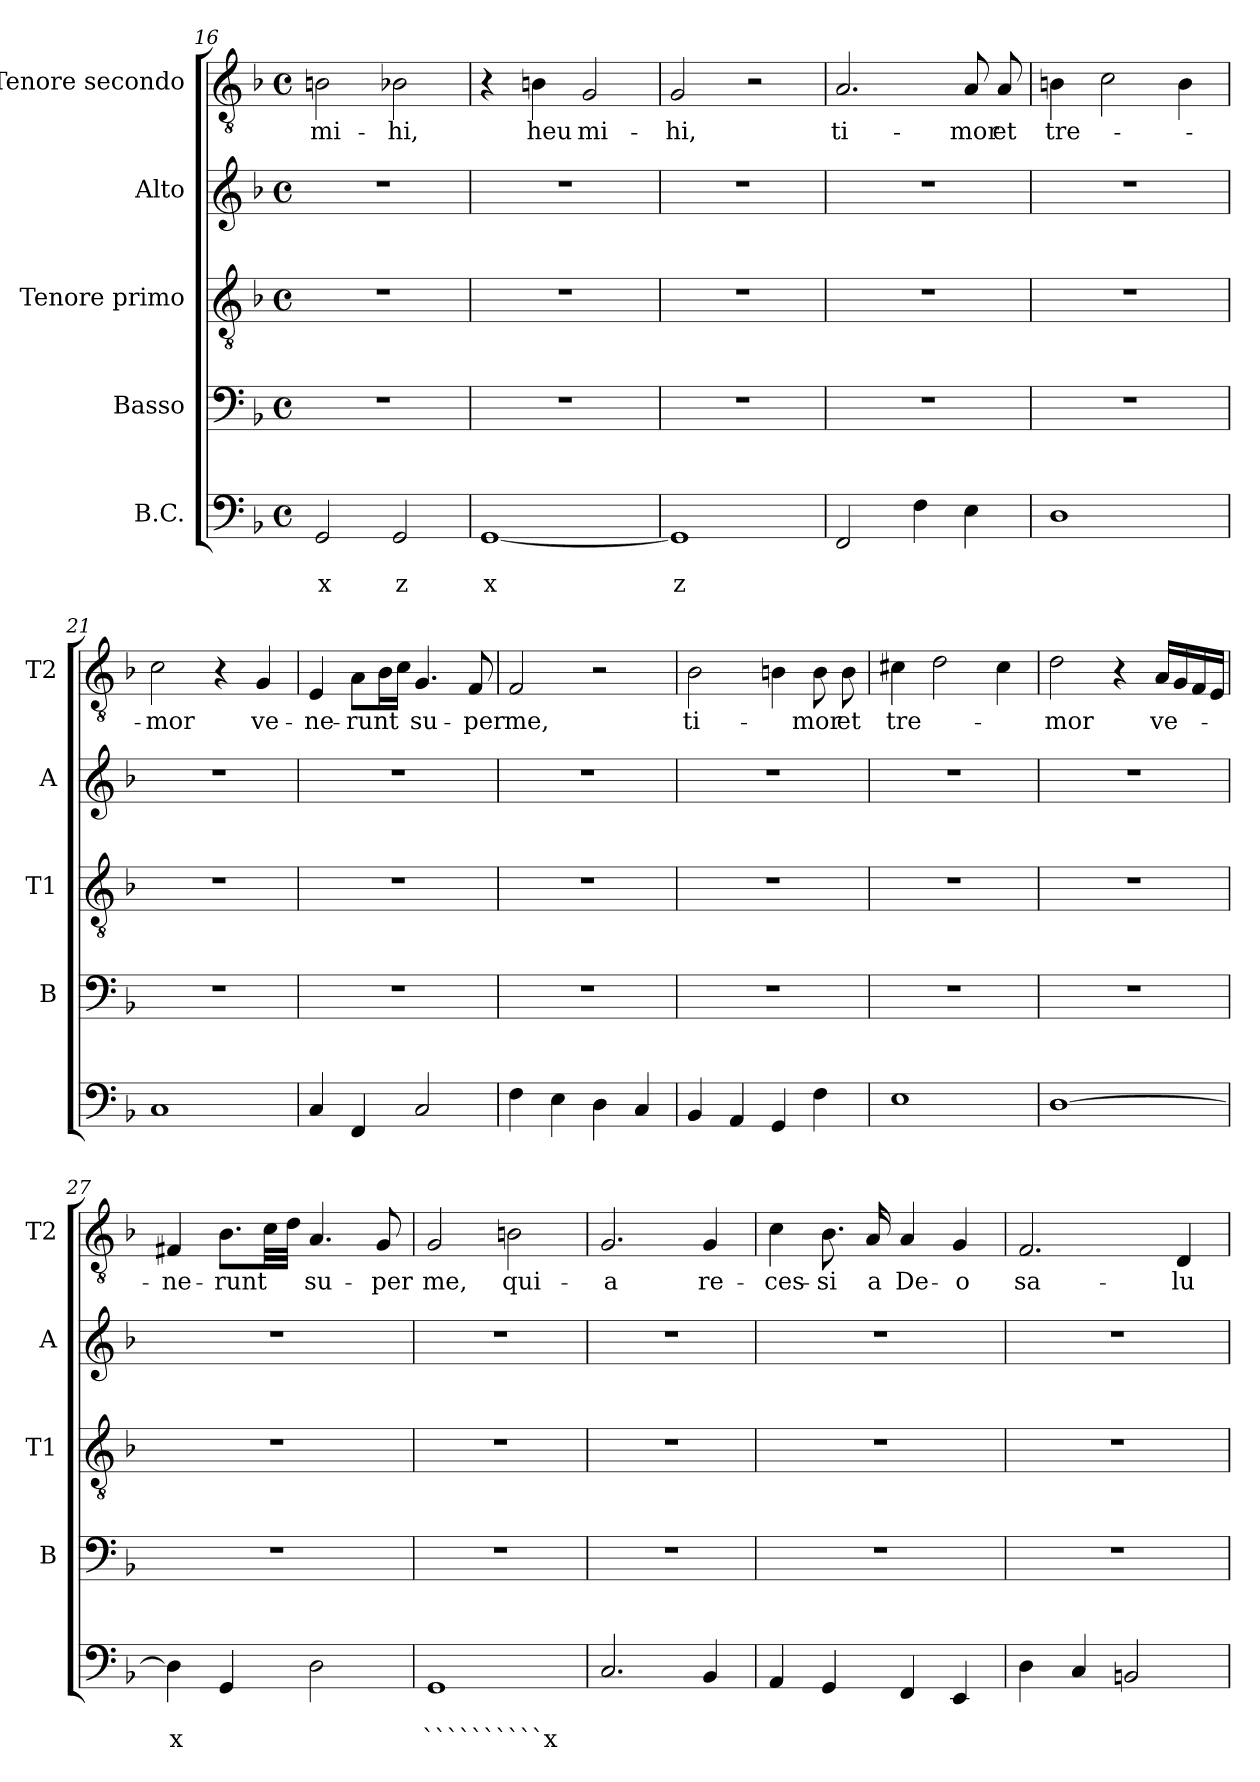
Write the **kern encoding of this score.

**kern	**text	**text	**kern	**kern	**kern	**kern	**text
*part5	*part5	*part5	*part4	*part3	*part2	*part1	*part1
*staff5	*staff5	*staff5	*staff4	*staff3	*staff2	*staff1	*staff1
*I"B.C.	*	*	*I"Basso	*I"Tenore primo	*I"Alto	*I"Tenore secondo	*
*	*	*	*I'B	*I'T1	*I'A	*I'T2	*
*clefF4	*	*	*clefF4	*clefGv2	*clefG2	*clefGv2	*
*k[b-]	*	*	*k[b-]	*k[b-]	*k[b-]	*k[b-]	*
*F:	*	*	*F:	*F:	*F:	*F:	*
*M4/4	*	*	*M4/4	*M4/4	*M4/4	*M4/4	*
*met(c)	*	*	*met(c)	*met(c)	*met(c)	*met(c)	*
=16	=16	=16	=16	=16	=16	=16	=16
!	!	!LO:LY:b	!	!	!	!	!LO:LY:b
2GG/	.	x	1r	1r	1r	2Bn\	mi-
!	!	!LO:LY:b	!	!	!	!	!LO:LY:b
2GG/	.	z	.	.	.	2B-X\	-hi,
=17	=17	=17	=17	=17	=17	=17	=17
!	!	!LO:LY:b	!	!	!	!	!
[1GG	.	x	1r	1r	1r	4r	.
!	!	!	!	!	!	!	!LO:LY:b
.	.	.	.	.	.	4Bn\	heu
!	!	!	!	!	!	!	!LO:LY:b
.	.	.	.	.	.	2G/	mi-
!!LO:PB:g=z
=18	=18	=18	=18	=18	=18	=18	=18
!	!	!LO:LY:b	!	!	!	!	!LO:LY:b
1GG]	.	z	1r	1r	1r	2G/	-hi,
.	.	.	.	.	.	2r	.
=19	=19	=19	=19	=19	=19	=19	=19
!	!	!	!	!	!	!	!LO:LY:b
2FF/	.	.	1r	1r	1r	2.A/	ti-
4F\	.	.	.	.	.	.	.
!	!	!	!	!	!	!	!LO:LY:b
4E\	.	.	.	.	.	8A/	-mor
!	!	!	!	!	!	!	!LO:LY:b
.	.	.	.	.	.	8A/	et
=20	=20	=20	=20	=20	=20	=20	=20
!	!	!	!	!	!	!	!LO:LY:b
1D	.	.	1r	1r	1r	4Bn\	tre-
.	.	.	.	.	.	2c\	.
.	.	.	.	.	.	4B\	.
=21	=21	=21	=21	=21	=21	=21	=21
!	!	!	!	!	!	!	!LO:LY:b
1C	.	.	1r	1r	1r	2c\	-mor
.	.	.	.	.	.	4r	.
!	!	!	!	!	!	!	!LO:LY:b
.	.	.	.	.	.	4G/	ve-
=22	=22	=22	=22	=22	=22	=22	=22
!	!	!	!	!	!	!	!LO:LY:b
4C/	.	.	1r	1r	1r	4E/	-ne-
!	!	!	!	!	!	!	!LO:LY:b
4FF/	.	.	.	.	.	8A\L	-runt
.	.	.	.	.	.	16B-\L	.
.	.	.	.	.	.	16c\JJ	.
!	!	!	!	!	!	!	!LO:LY:b
2C/	.	.	.	.	.	4.G/	su-
!	!	!	!	!	!	!	!LO:LY:b
.	.	.	.	.	.	8F/	-per
=23	=23	=23	=23	=23	=23	=23	=23
!	!	!	!	!	!	!	!LO:LY:b
4F\	.	.	1r	1r	1r	2F/	me,
4E\	.	.	.	.	.	.	.
4D\	.	.	.	.	.	2r	.
4C/	.	.	.	.	.	.	.
!!LO:LB:g=z
=24	=24	=24	=24	=24	=24	=24	=24
!	!	!	!	!	!	!	!LO:LY:b
4BB-/	.	.	1r	1r	1r	2B-\	ti-
4AA/	.	.	.	.	.	.	.
4GG/	.	.	.	.	.	4Bn\	.
!	!	!	!	!	!	!	!LO:LY:b
4F\	.	.	.	.	.	8B\	-mor
!	!	!	!	!	!	!	!LO:LY:b
.	.	.	.	.	.	8B\	et
=25	=25	=25	=25	=25	=25	=25	=25
!	!	!	!	!	!	!	!LO:LY:b
1E	.	.	1r	1r	1r	4c#X\	tre-
.	.	.	.	.	.	2d\	.
.	.	.	.	.	.	4c#\	.
=26	=26	=26	=26	=26	=26	=26	=26
!	!	!	!	!	!	!	!LO:LY:b
[1D	.	.	1r	1r	1r	2d\	-mor
.	.	.	.	.	.	4r	.
!	!	!	!	!	!	!	!LO:LY:b
.	.	.	.	.	.	16A/LL	ve-
.	.	.	.	.	.	16G/	.
.	.	.	.	.	.	16F/	.
.	.	.	.	.	.	16E/JJ	.
=27	=27	=27	=27	=27	=27	=27	=27
!	!	!LO:LY:b	!	!	!	!	!LO:LY:b
4D\]	.	x	1r	1r	1r	4F#X/	-ne-
!	!	!	!	!	!	!	!LO:LY:b
4GG/	.	.	.	.	.	8.B-\L	-runt
.	.	.	.	.	.	32c\LL	.
.	.	.	.	.	.	32d\JJJ	.
!	!	!	!	!	!	!	!LO:LY:b
2D\	.	.	.	.	.	4.A/	su-
!	!	!	!	!	!	!	!LO:LY:b
.	.	.	.	.	.	8G/	-per
=28	=28	=28	=28	=28	=28	=28	=28
!	!	!LO:LY:b	!	!	!	!	!LO:LY:b
1GG	.	``````````x	1r	1r	1r	2G/	me,
!	!	!	!	!	!	!	!LO:LY:b
.	.	.	.	.	.	2Bn\	qui-
!!LO:PB:g=z
=29	=29	=29	=29	=29	=29	=29	=29
!	!	!	!	!	!	!	!LO:LY:b
2.C/	.	.	1r	1r	1r	2.G/	-a
!	!	!	!	!	!	!	!LO:LY:b
4BB-/	.	.	.	.	.	4G/	re-
=30	=30	=30	=30	=30	=30	=30	=30
!	!	!	!	!	!	!	!LO:LY:b
4AA/	.	.	1r	1r	1r	4c\	-ces-
!	!	!	!	!	!	!	!LO:LY:b
4GG/	.	.	.	.	.	8.B-\	-si
!	!	!	!	!	!	!	!LO:LY:b
.	.	.	.	.	.	16A/	a
!	!	!	!	!	!	!	!LO:LY:b
4FF/	.	.	.	.	.	4A/	De-
!	!	!	!	!	!	!	!LO:LY:b
4EE/	.	.	.	.	.	4G/	-o
=31	=31	=31	=31	=31	=31	=31	=31
!	!	!	!	!	!	!	!LO:LY:b
4D\	.	.	1r	1r	1r	2.F/	sa-
4C/	.	.	.	.	.	.	.
2BBn/	.	.	.	.	.	.	.
!	!	!	!	!	!	!	!LO:LY:b
.	.	.	.	.	.	4D/	-lu-
=	=	=	=	=	=	=	=
*-	*-	*-	*-	*-	*-	*-	*-
